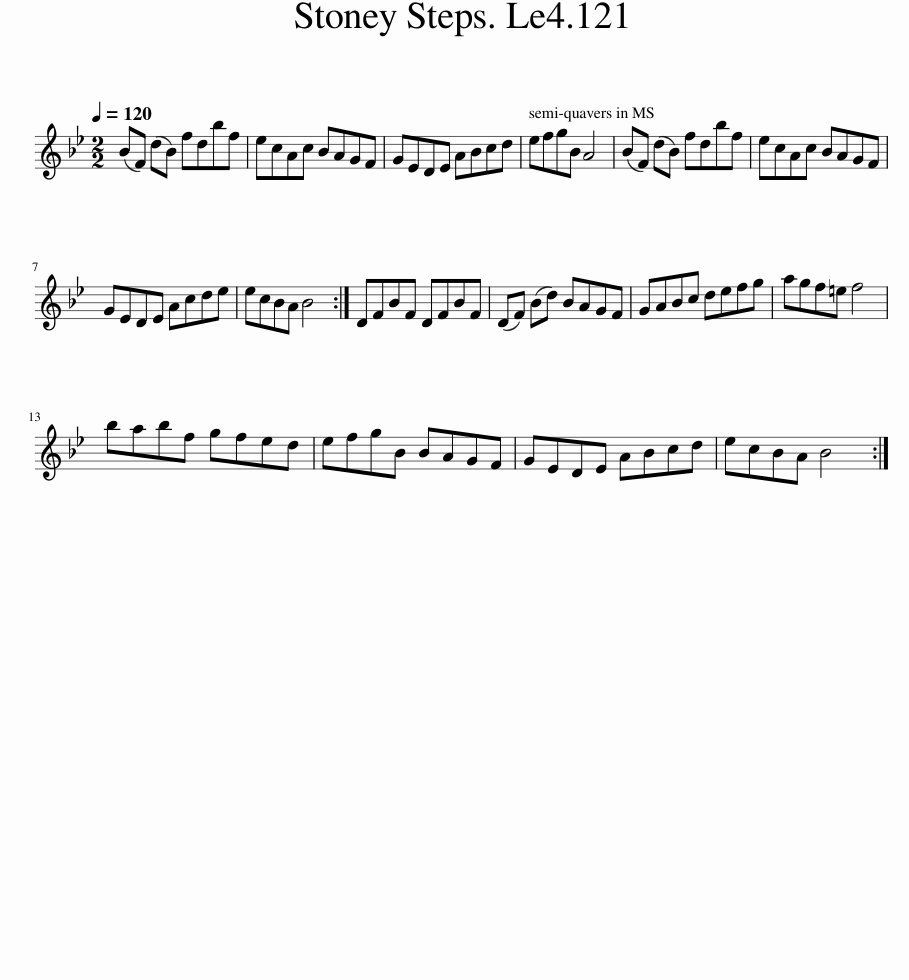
X:1
L:1/8
Q:1/4=120
M:2/2
I:linebreak $
K:Bb
V:1 treble
V:1
 (BF) (dB) fdbf | ecAc BAGF | GEDE ABcd | efgB A4 | (BF) (dB) fdbf | %5
 ecAc BAGF |$ GEDE Acde | ecBA B4 :| DFBF DFBF | (DF) (Bd) BAGF | %10
 GABc defg | agf=e f4 |$ babf gfed | efgB BAGF | GEDE ABcd | %15
 ecBA B4 :| %16
